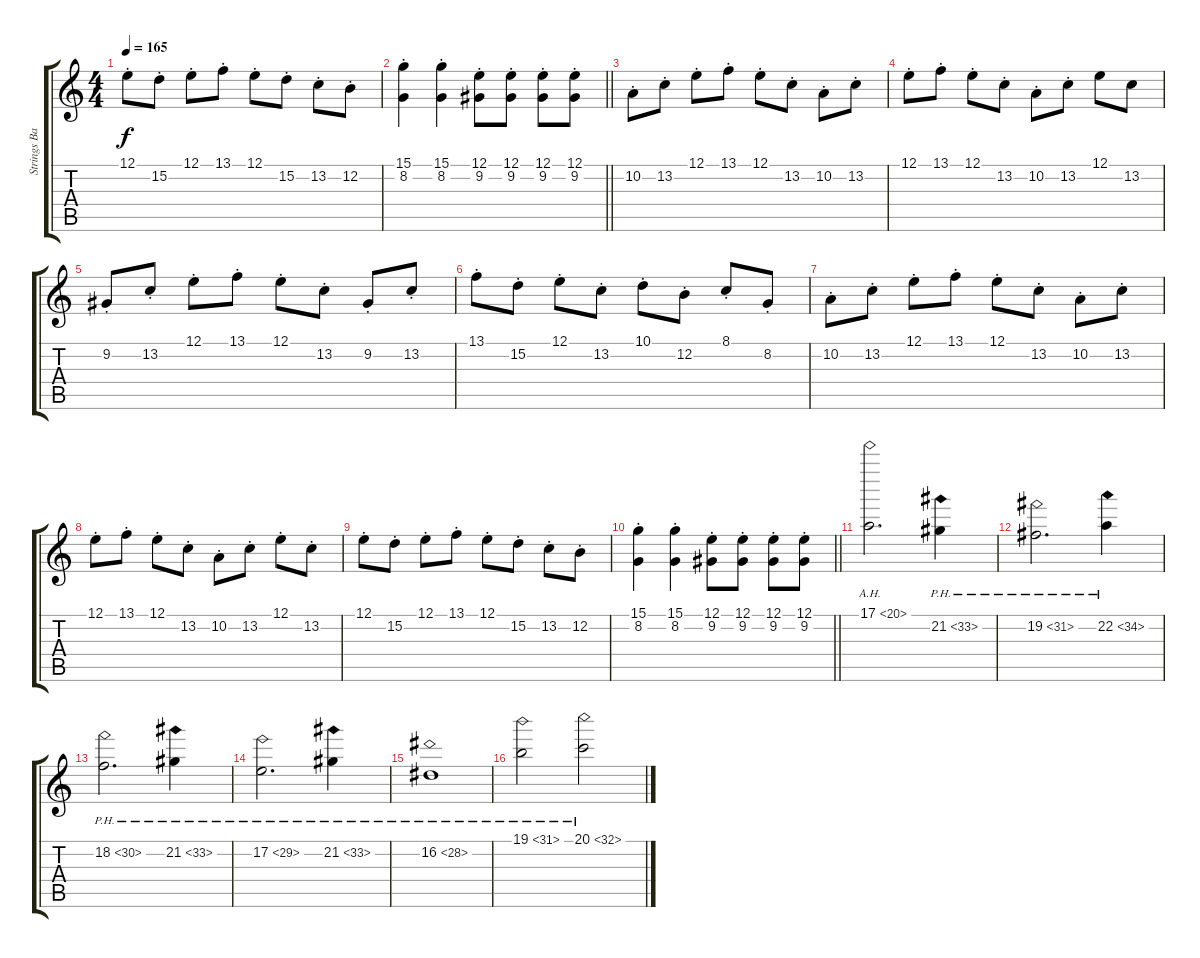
\track ("Strings Backing" "Strings Ba") {instrument musicbox}
\staff {score tabs}
\tuning (E4 B3 G3 D3 A2 E2) {hide}
\ts (4 4)
\tempo 165
\clef g2
\ks c
12.1{st}.8{dy f} 15.2{st}.8 12.1{st}.8 13.1{st}.8 12.1{st}.8 15.2{st}.8 13.2{st}.8 12.2{st}.8 |
\barLineRight lightlight
(15.1{st} 8.2{st}).4 (15.1{st} 8.2{st}).4 (12.1{st} 9.2{st}).8 (12.1{st} 9.2{st}).8 (12.1{st} 9.2{st}).8 (12.1{st} 9.2{st}).8 |
10.2{st}.8 13.2{st}.8 12.1{st}.8 13.1{st}.8 12.1{st}.8 13.2{st}.8 10.2{st}.8 13.2{st}.8 |
12.1{st}.8 13.1{st}.8 12.1{st}.8 13.2{st}.8 10.2{st}.8 13.2{st}.8 12.1.8 13.2.8 |
9.2{st}.8 13.2{st}.8 12.1{st}.8 13.1{st}.8 12.1{st}.8 13.2{st}.8 9.2{st}.8 13.2{st}.8 |
13.1{st}.8 15.2{st}.8 12.1{st}.8 13.2{st}.8 10.1{st}.8 12.2{st}.8 8.1{st}.8 8.2{st}.8 |
10.2{st}.8 13.2{st}.8 12.1{st}.8 13.1{st}.8 12.1{st}.8 13.2{st}.8 10.2{st}.8 13.2{st}.8 |
12.1{st}.8 13.1{st}.8 12.1{st}.8 13.2{st}.8 10.2{st}.8 13.2{st}.8 12.1{st}.8 13.2{st}.8 |
12.1{st}.8 15.2{st}.8 12.1{st}.8 13.1{st}.8 12.1{st}.8 15.2{st}.8 13.2{st}.8 12.2{st}.8 |
\barLineRight lightlight
(15.1{st} 8.2{st}).4 (15.1{st} 8.2{st}).4 (12.1{st} 9.2{st}).8 (12.1{st} 9.2{st}).8 (12.1{st} 9.2{st}).8 (12.1{st} 9.2{st}).8 |
17.1{ah 3}.2{d} 21.2{ph 12}.4 |
19.2{ph 12}.2{d} 22.2{ph 12}.4 |
18.2{ph 12}.2{d} 21.2{ph 12}.4 |
17.2{ph 12}.2{d} 21.2{ph 12}.4 |
16.2{ph 12}.1 |
19.1{ph 12}.2 20.1{ph 12}.2
